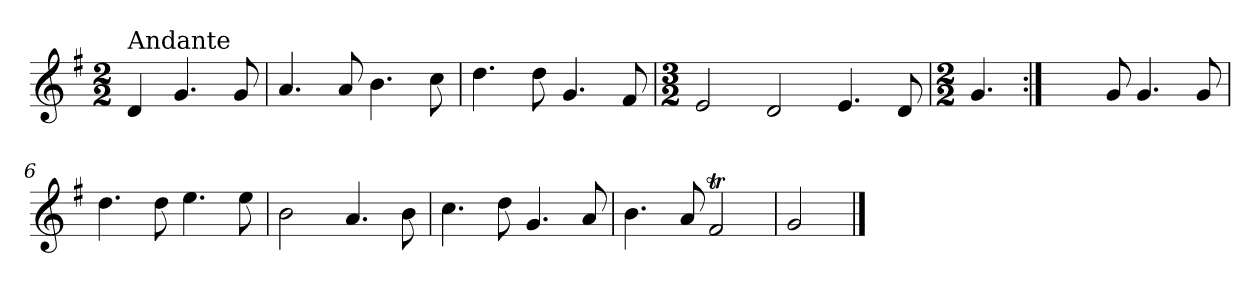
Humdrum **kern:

**kern
*part1
*staff1
*clefG2
*k[f#]
*G:
*M2/2
=
!LO:TX:a:t=Andante
4d/
4.g/
8g/
=1
4.a/
8a/
4.b\
8cc\
=2
4.dd\
8dd\
4.g/
8f#/
=3
*M3/2
2e/
2d/
4.e/
8d/
=4
*M2/2
4.g/
=5:|!
4.ryy
8g/
4.g/
8g/
=6
4.dd\
8dd\
4.ee\
8ee\
=7
2b\
4.a/
8b\
=8
4.cc\
8dd\
4.g/
8a/
=9
4.b\
8a/
2f#t/
=10
2g/
==
*-
